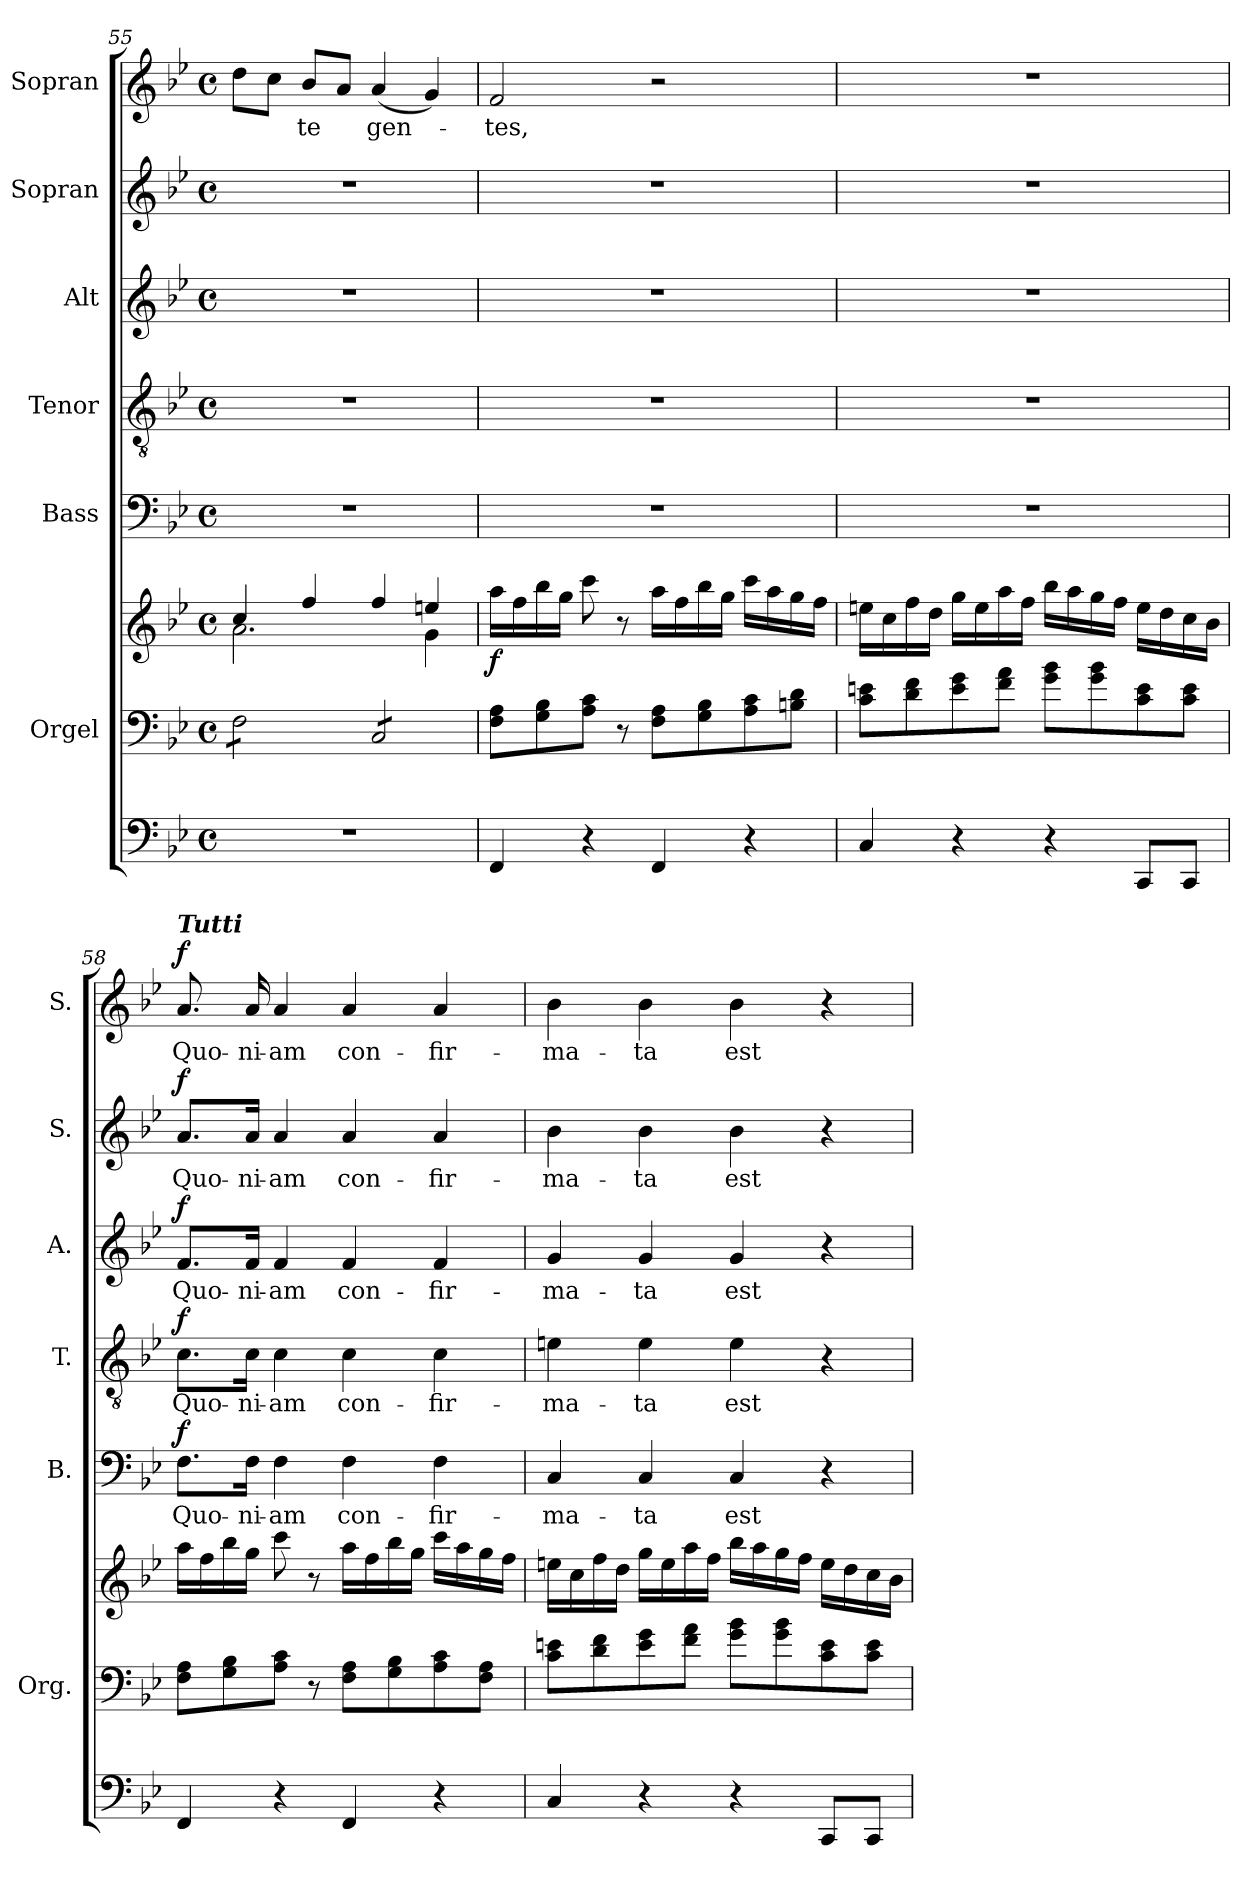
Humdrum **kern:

**kern	**kern	**kern	**dynam	**kern	**text	**dynam	**kern	**text	**dynam	**kern	**text	**dynam	**kern	**text	**dynam	**kern	**text	**dynam
*part7	*part6	*part6	*part6	*part5	*part5	*part5	*part4	*part4	*part4	*part3	*part3	*part3	*part2	*part2	*part2	*part1	*part1	*part1
*staff8	*staff7	*staff6	*staff6/7	*staff5	*staff5	*staff5	*staff4	*staff4	*staff4	*staff3	*staff3	*staff3	*staff2	*staff2	*staff2	*staff1	*staff1	*staff1
*	*I"Orgel	*	*	*I"Bass	*	*	*I"Tenor	*	*	*I"Alt	*	*	*I"Sopran	*	*	*I"Sopran	*	*
*	*I'Org.	*	*	*I'B.	*	*	*I'T.	*	*	*I'A.	*	*	*I'S.	*	*	*I'S.	*	*
*clefF4	*clefF4	*clefG2	*	*clefF4	*	*	*clefGv2	*	*	*clefG2	*	*	*clefG2	*	*	*clefG2	*	*
*k[b-e-]	*k[b-e-]	*k[b-e-]	*	*k[b-e-]	*	*	*k[b-e-]	*	*	*k[b-e-]	*	*	*k[b-e-]	*	*	*k[b-e-]	*	*
*B-:	*B-:	*B-:	*	*B-:	*	*	*B-:	*	*	*B-:	*	*	*B-:	*	*	*B-:	*	*
*M4/4	*M4/4	*M4/4	*	*M4/4	*	*	*M4/4	*	*	*M4/4	*	*	*M4/4	*	*	*M4/4	*	*
*met(c)	*met(c)	*met(c)	*	*met(c)	*	*	*met(c)	*	*	*met(c)	*	*	*met(c)	*	*	*met(c)	*	*
=55	=55	=55	=55	=55	=55	=55	=55	=55	=55	=55	=55	=55	=55	=55	=55	=55	=55	=55
*	*	*^	*	*	*	*	*	*	*	*	*	*	*	*	*	*	*	*
*	*tremolo	*	*	*	*	*	*	*	*	*	*	*	*	*	*	*	*	*	*
1r	8F\L	4cc/	2.a\	.	1r	.	.	1r	.	.	1r	.	.	1r	.	.	8dd\L	.	.
.	8F\	.	.	.	.	.	.	.	.	.	.	.	.	.	.	.	8cc\J	.	.
!	!	!	!	!	!	!	!	!	!	!	!	!	!	!	!	!	!	!LO:LY:b	!
.	8F\	4ff/	.	.	.	.	.	.	.	.	.	.	.	.	.	.	8b-/L	-te	.
.	8F\J	.	.	.	.	.	.	.	.	.	.	.	.	.	.	.	8a/J	.	.
!	!	!	!	!	!	!	!	!	!	!	!	!	!	!	!	!	!	!LO:LY:b	!
.	8C/L	4ff/	.	.	.	.	.	.	.	.	.	.	.	.	.	.	(<4a/	gen-	.
.	8C/	.	.	.	.	.	.	.	.	.	.	.	.	.	.	.	.	.	.
.	8C/	4een/	4g\	.	.	.	.	.	.	.	.	.	.	.	.	.	4g/)	.	.
.	8C/J	.	.	.	.	.	.	.	.	.	.	.	.	.	.	.	.	.	.
*	*Xtremolo	*	*	*	*	*	*	*	*	*	*	*	*	*	*	*	*	*	*
=56	=56	=56	=56	=56	=56	=56	=56	=56	=56	=56	=56	=56	=56	=56	=56	=56	=56	=56	=56
!	!	!	!	!LO:DY:b	!	!	!	!	!	!	!	!	!	!	!	!	!	!LO:LY:b	!
*	*	*v	*v	*	*	*	*	*	*	*	*	*	*	*	*	*	*	*	*
4FF/	8F\ 8A\L	16aa\LL	f	1r	.	.	1r	.	.	1r	.	.	1r	.	.	2f/	-tes,	.
.	.	16ff\	.	.	.	.	.	.	.	.	.	.	.	.	.	.	.	.
.	8G\ 8B-\	16bb-\	.	.	.	.	.	.	.	.	.	.	.	.	.	.	.	.
.	.	16gg\JJ	.	.	.	.	.	.	.	.	.	.	.	.	.	.	.	.
4r	8A\ 8c\J	8ccc\	.	.	.	.	.	.	.	.	.	.	.	.	.	.	.	.
.	8r	8r	.	.	.	.	.	.	.	.	.	.	.	.	.	.	.	.
4FF/	8F\ 8A\L	16aa\LL	.	.	.	.	.	.	.	.	.	.	.	.	.	2r	.	.
.	.	16ff\	.	.	.	.	.	.	.	.	.	.	.	.	.	.	.	.
.	8G\ 8B-\	16bb-\	.	.	.	.	.	.	.	.	.	.	.	.	.	.	.	.
.	.	16gg\JJ	.	.	.	.	.	.	.	.	.	.	.	.	.	.	.	.
4r	8A\ 8c\	16ccc\LL	.	.	.	.	.	.	.	.	.	.	.	.	.	.	.	.
.	.	16aa\	.	.	.	.	.	.	.	.	.	.	.	.	.	.	.	.
.	8Bn\ 8d\J	16gg\	.	.	.	.	.	.	.	.	.	.	.	.	.	.	.	.
.	.	16ff\JJ	.	.	.	.	.	.	.	.	.	.	.	.	.	.	.	.
!!LO:LB:g=z
=57	=57	=57	=57	=57	=57	=57	=57	=57	=57	=57	=57	=57	=57	=57	=57	=57	=57	=57
4C/	8c\ 8en\L	16een\LL	.	1r	.	.	1r	.	.	1r	.	.	1r	.	.	1r	.	.
.	.	16cc\	.	.	.	.	.	.	.	.	.	.	.	.	.	.	.	.
.	8d\ 8f\	16ff\	.	.	.	.	.	.	.	.	.	.	.	.	.	.	.	.
.	.	16dd\JJ	.	.	.	.	.	.	.	.	.	.	.	.	.	.	.	.
4r	8e\ 8g\	16gg\LL	.	.	.	.	.	.	.	.	.	.	.	.	.	.	.	.
.	.	16ee\	.	.	.	.	.	.	.	.	.	.	.	.	.	.	.	.
.	8f\ 8a\J	16aa\	.	.	.	.	.	.	.	.	.	.	.	.	.	.	.	.
.	.	16ff\JJ	.	.	.	.	.	.	.	.	.	.	.	.	.	.	.	.
4r	8g\ 8b-\L	16bb-\LL	.	.	.	.	.	.	.	.	.	.	.	.	.	.	.	.
.	.	16aa\	.	.	.	.	.	.	.	.	.	.	.	.	.	.	.	.
.	8g\ 8b-\	16gg\	.	.	.	.	.	.	.	.	.	.	.	.	.	.	.	.
.	.	16ff\JJ	.	.	.	.	.	.	.	.	.	.	.	.	.	.	.	.
8CC/L	8c\ 8e\	16ee\LL	.	.	.	.	.	.	.	.	.	.	.	.	.	.	.	.
.	.	16dd\	.	.	.	.	.	.	.	.	.	.	.	.	.	.	.	.
8CC/J	8c\ 8e\J	16cc\	.	.	.	.	.	.	.	.	.	.	.	.	.	.	.	.
.	.	16b-\JJ	.	.	.	.	.	.	.	.	.	.	.	.	.	.	.	.
=58	=58	=58	=58	=58	=58	=58	=58	=58	=58	=58	=58	=58	=58	=58	=58	=58	=58	=58
!	!	!	!	!	!	!	!	!	!	!	!	!	!	!	!	!LO:TX:a:Bi:t=Tutti	!	!
!	!	!	!	!	!LO:LY:b	!LO:DY:a	!	!LO:LY:b	!LO:DY:a	!	!LO:LY:b	!LO:DY:a	!	!LO:LY:b	!LO:DY:a	!	!LO:LY:b	!LO:DY:a
4FF/	8F\ 8A\L	16aa\LL	.	8.F\L	Quo-	f	8.c\L	Quo-	f	8.f/L	Quo-	f	8.a/L	Quo-	f	8.a/	Quo-	f
.	.	16ff\	.	.	.	.	.	.	.	.	.	.	.	.	.	.	.	.
.	8G\ 8B-\	16bb-\	.	.	.	.	.	.	.	.	.	.	.	.	.	.	.	.
!	!	!	!	!	!LO:LY:b	!	!	!LO:LY:b	!	!	!LO:LY:b	!	!	!LO:LY:b	!	!	!LO:LY:b	!
.	.	16gg\JJ	.	16F\Jk	-ni-	.	16c\Jk	-ni-	.	16f/Jk	-ni-	.	16a/Jk	-ni-	.	16a/	-ni-	.
!	!	!	!	!	!LO:LY:b	!	!	!LO:LY:b	!	!	!LO:LY:b	!	!	!LO:LY:b	!	!	!LO:LY:b	!
4r	8A\ 8c\J	8ccc\	.	4F\	-am	.	4c\	-am	.	4f/	-am	.	4a/	-am	.	4a/	-am	.
.	8r	8r	.	.	.	.	.	.	.	.	.	.	.	.	.	.	.	.
!	!	!	!	!	!LO:LY:b	!	!	!LO:LY:b	!	!	!LO:LY:b	!	!	!LO:LY:b	!	!	!LO:LY:b	!
4FF/	8F\ 8A\L	16aa\LL	.	4F\	con-	.	4c\	con-	.	4f/	con-	.	4a/	con-	.	4a/	con-	.
.	.	16ff\	.	.	.	.	.	.	.	.	.	.	.	.	.	.	.	.
.	8G\ 8B-\	16bb-\	.	.	.	.	.	.	.	.	.	.	.	.	.	.	.	.
.	.	16gg\JJ	.	.	.	.	.	.	.	.	.	.	.	.	.	.	.	.
!	!	!	!	!	!LO:LY:b	!	!	!LO:LY:b	!	!	!LO:LY:b	!	!	!LO:LY:b	!	!	!LO:LY:b	!
4r	8A\ 8c\	16ccc\LL	.	4F\	-fir-	.	4c\	-fir-	.	4f/	-fir-	.	4a/	-fir-	.	4a/	-fir-	.
.	.	16aa\	.	.	.	.	.	.	.	.	.	.	.	.	.	.	.	.
.	8F\ 8A\J	16gg\	.	.	.	.	.	.	.	.	.	.	.	.	.	.	.	.
.	.	16ff\JJ	.	.	.	.	.	.	.	.	.	.	.	.	.	.	.	.
=59	=59	=59	=59	=59	=59	=59	=59	=59	=59	=59	=59	=59	=59	=59	=59	=59	=59	=59
!	!	!	!	!	!LO:LY:b	!	!	!LO:LY:b	!	!	!LO:LY:b	!	!	!LO:LY:b	!	!	!LO:LY:b	!
4C/	8c\ 8en\L	16een\LL	.	4C/	-ma-	.	4en\	-ma-	.	4g/	-ma-	.	4b-\	-ma-	.	4b-\	-ma-	.
.	.	16cc\	.	.	.	.	.	.	.	.	.	.	.	.	.	.	.	.
.	8d\ 8f\	16ff\	.	.	.	.	.	.	.	.	.	.	.	.	.	.	.	.
.	.	16dd\JJ	.	.	.	.	.	.	.	.	.	.	.	.	.	.	.	.
!	!	!	!	!	!LO:LY:b	!	!	!LO:LY:b	!	!	!LO:LY:b	!	!	!LO:LY:b	!	!	!LO:LY:b	!
4r	8e\ 8g\	16gg\LL	.	4C/	-ta	.	4e\	-ta	.	4g/	-ta	.	4b-\	-ta	.	4b-\	-ta	.
.	.	16ee\	.	.	.	.	.	.	.	.	.	.	.	.	.	.	.	.
.	8f\ 8a\J	16aa\	.	.	.	.	.	.	.	.	.	.	.	.	.	.	.	.
.	.	16ff\JJ	.	.	.	.	.	.	.	.	.	.	.	.	.	.	.	.
!	!	!	!	!	!LO:LY:b	!	!	!LO:LY:b	!	!	!LO:LY:b	!	!	!LO:LY:b	!	!	!LO:LY:b	!
4r	8g\ 8b-\L	16bb-\LL	.	4C/	est	.	4e\	est	.	4g/	est	.	4b-\	est	.	4b-\	est	.
.	.	16aa\	.	.	.	.	.	.	.	.	.	.	.	.	.	.	.	.
.	8g\ 8b-\	16gg\	.	.	.	.	.	.	.	.	.	.	.	.	.	.	.	.
.	.	16ff\JJ	.	.	.	.	.	.	.	.	.	.	.	.	.	.	.	.
8CC/L	8c\ 8e\	16ee\LL	.	4r	.	.	4r	.	.	4r	.	.	4r	.	.	4r	.	.
.	.	16dd\	.	.	.	.	.	.	.	.	.	.	.	.	.	.	.	.
8CC/J	8c\ 8e\J	16cc\	.	.	.	.	.	.	.	.	.	.	.	.	.	.	.	.
.	.	16b-\JJ	.	.	.	.	.	.	.	.	.	.	.	.	.	.	.	.
=	=	=	=	=	=	=	=	=	=	=	=	=	=	=	=	=	=	=
*-	*-	*-	*-	*-	*-	*-	*-	*-	*-	*-	*-	*-	*-	*-	*-	*-	*-	*-
